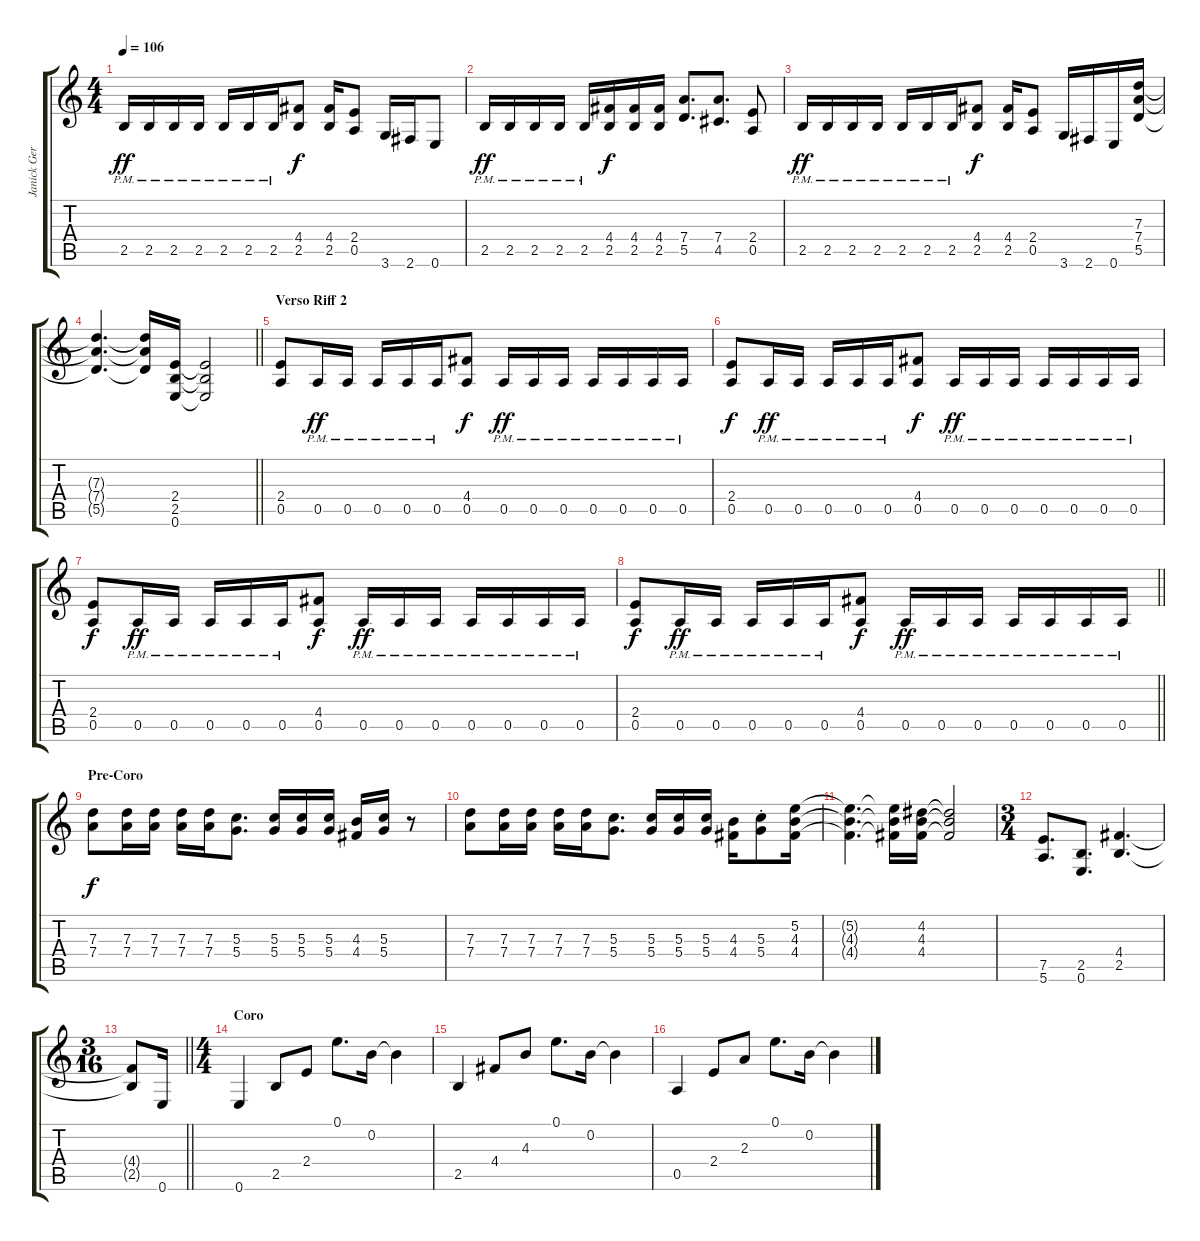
\track ("Janick Gers" "Janick Ger") {instrument overdrivenguitar}
\staff {score tabs}
\tuning (E4 B3 G3 D3 A2 E2) {hide}
\ts (4 4)
\tempo 106
\clef g2
\ks c
2.5{pm}.16{dy ff} 2.5{pm}.16 2.5{pm}.16 2.5{pm}.16 2.5{pm}.16 2.5{pm}.16 2.5{pm}.16 (4.4 2.5).8{dy f} (4.4 2.5).16 (2.4 0.5).8 3.6.16 2.6.16 0.6.8 |
2.5{pm}.16{dy ff} 2.5{pm}.16 2.5{pm}.16 2.5{pm}.16 2.5{pm}.16 (4.4 2.5).16{dy f} (4.4 2.5).16 (4.4 2.5).16 (7.4 5.5).8{d} (7.4 4.5).8{d} (2.4 0.5).8 |
2.5{pm}.16{dy ff} 2.5{pm}.16 2.5{pm}.16 2.5{pm}.16 2.5{pm}.16 2.5{pm}.16 2.5{pm}.16 (4.4 2.5).8{dy f} (4.4 2.5).16 (2.4 0.5).8 3.6.16 2.6.16 0.6.16 (7.3 7.4 5.5).16 |
\barLineRight lightlight
(7.3{t} 7.4{t} 5.5{t}).4{d} (7.3{t} 7.4{t} 5.5{t}).16 (2.4 2.5 0.6).16 (2.4{t} 2.5{t} 0.6{t}).2 |
\section ("" "Verso Riff 2")
(2.4 0.5).8 0.5{pm}.16{dy ff} 0.5{pm}.16 0.5{pm}.16 0.5{pm}.16 0.5{pm}.16 (4.4 0.5).8{dy f} 0.5{pm}.16{dy ff} 0.5{pm}.16 0.5{pm}.16 0.5{pm}.16 0.5{pm}.16 0.5{pm}.16 0.5{pm}.16 |
(2.4 0.5).8{dy f} 0.5{pm}.16{dy ff} 0.5{pm}.16 0.5{pm}.16 0.5{pm}.16 0.5{pm}.16 (4.4 0.5).8{dy f} 0.5{pm}.16{dy ff} 0.5{pm}.16 0.5{pm}.16 0.5{pm}.16 0.5{pm}.16 0.5{pm}.16 0.5{pm}.16 |
(2.4 0.5).8{dy f} 0.5{pm}.16{dy ff} 0.5{pm}.16 0.5{pm}.16 0.5{pm}.16 0.5{pm}.16 (4.4 0.5).8{dy f} 0.5{pm}.16{dy ff} 0.5{pm}.16 0.5{pm}.16 0.5{pm}.16 0.5{pm}.16 0.5{pm}.16 0.5{pm}.16 |
\barLineRight lightlight
(2.4 0.5).8{dy f} 0.5{pm}.16{dy ff} 0.5{pm}.16 0.5{pm}.16 0.5{pm}.16 0.5{pm}.16 (4.4 0.5).8{dy f} 0.5{pm}.16{dy ff} 0.5{pm}.16 0.5{pm}.16 0.5{pm}.16 0.5{pm}.16 0.5{pm}.16 0.5{pm}.16 |
\section ("" "Pre-Coro")
(7.3 7.4).8{dy f} (7.3 7.4).16 (7.3 7.4).16 (7.3 7.4).16 (7.3 7.4).16 (5.3 5.4).8{d} (5.3 5.4).16 (5.3 5.4).16 (5.3 5.4).16 (4.3 4.4).16 (5.3 5.4).16 r.8 |
(7.3 7.4).8 (7.3 7.4).16 (7.3 7.4).16 (7.3 7.4).16 (7.3 7.4).16 (5.3 5.4).8{d} (5.3 5.4).16 (5.3 5.4).16 (5.3 5.4).16 (4.3 4.4).16 (5.3{st} 5.4{st}).8 (5.2 4.3 4.4).16 |
(5.2{t} 4.3{t} 4.4{t}).4{d} (5.2{t} 4.3{t} 4.4{t}).16 (4.2 4.3 4.4).16 (4.2{t} 4.3{t} 4.4{t}).2 |
\ts (3 4)
(7.5 5.6).8{d} (2.5 0.6).8{d} (4.4 2.5).4{d} |
\ts (3 16)
\barLineRight lightlight
(4.4{t} 2.5{t}).8 0.6.16 |
\ts (4 4)
\section ("" "Coro")
0.6.4 2.5.8 2.4.8 0.1.8{d} 0.2.16 0.2{t}.4 |
2.5.4 4.4.8 4.3.8 0.1.8{d} 0.2.16 0.2{t}.4 |
0.5.4 2.4.8 2.3.8 0.1.8{d} 0.2.16 0.2{t}.4
